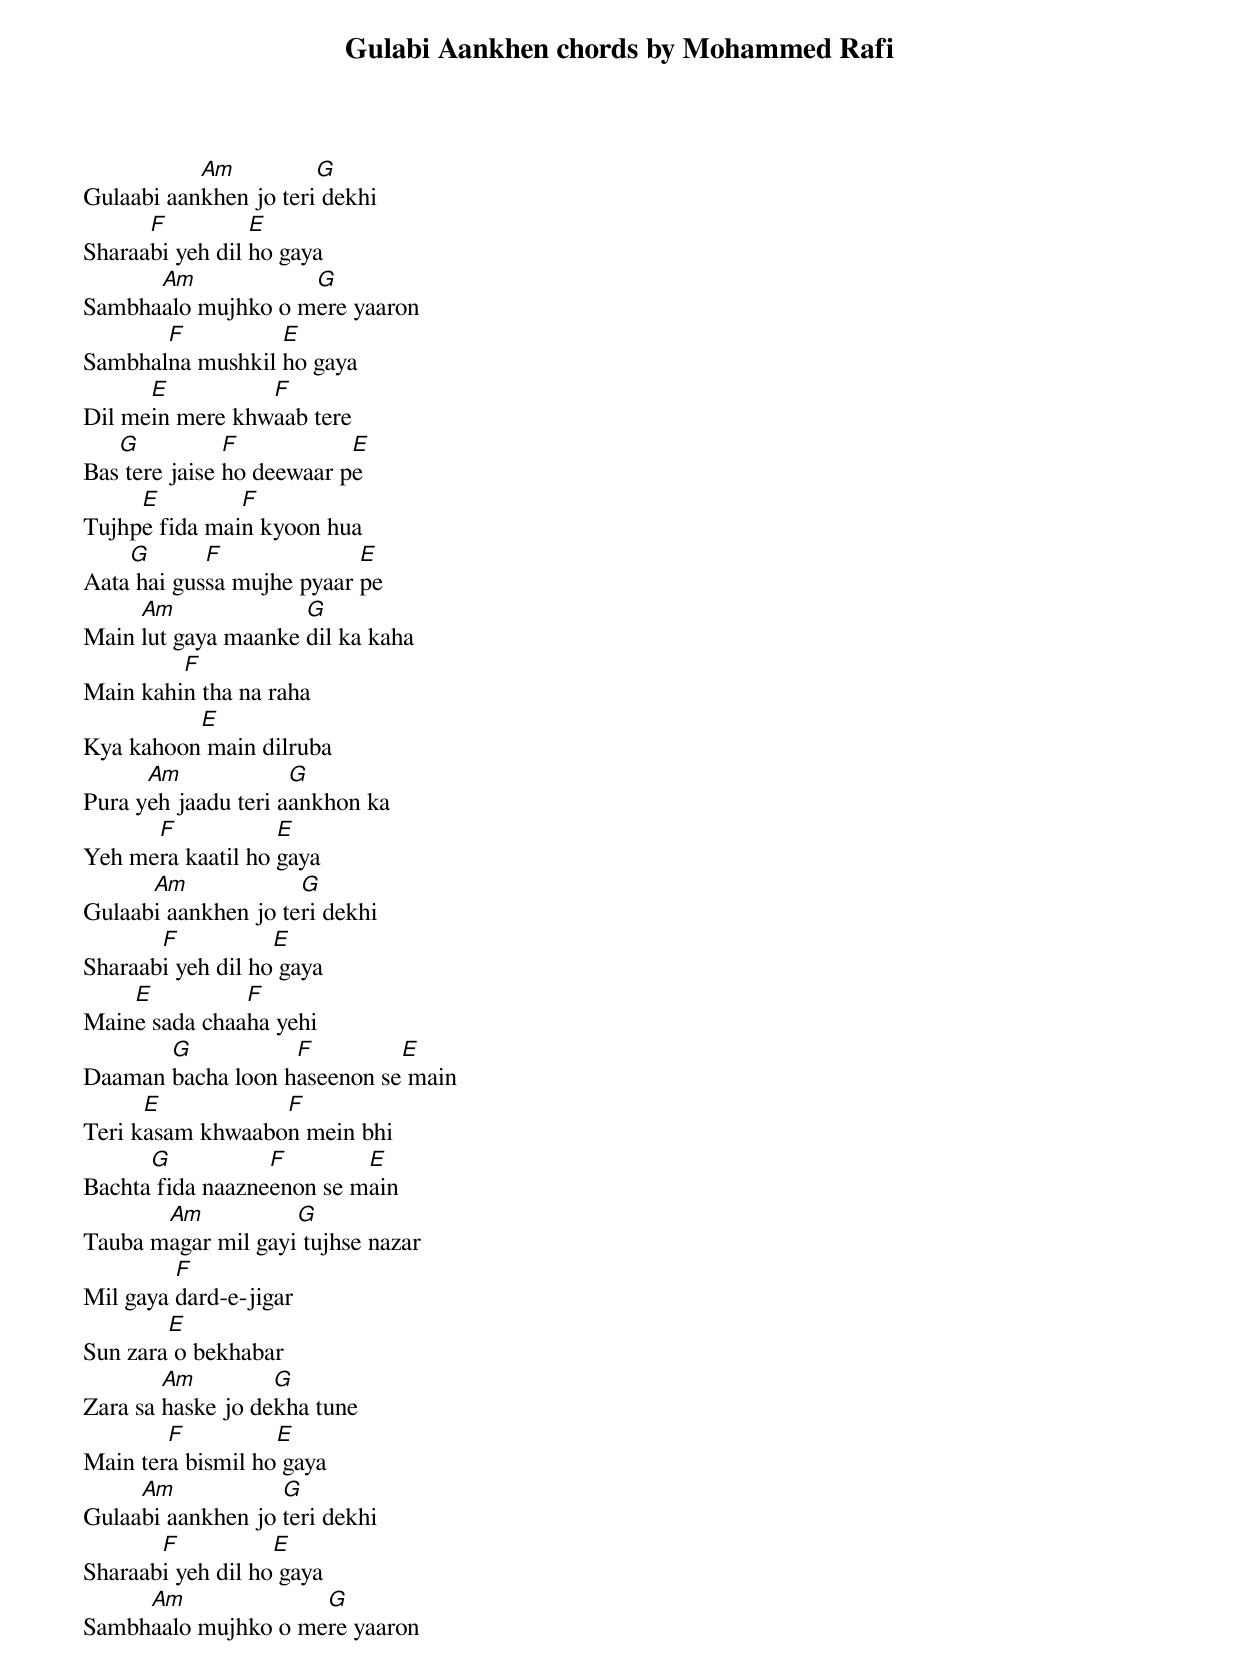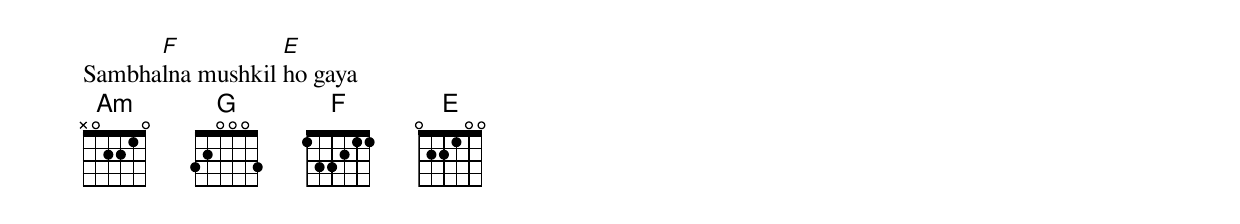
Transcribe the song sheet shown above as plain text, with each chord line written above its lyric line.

Gulabi Aankhen chords by Mohammed Rafi

           Am          G
Gulaabi aankhen jo teri dekhi
      F          E
Sharaabi yeh dil ho gaya
      Am            G
Sambhaalo mujhko o mere yaaron
       F          E
Sambhalna mushkil ho gaya
      E          F
Dil mein mere khwaab tere
   G           F           E
Bas tere jaise ho deewaar pe
     E         F
Tujhpe fida main kyoon hua
    G       F              E
Aata hai gussa mujhe pyaar pe
     Am              G
Main lut gaya maanke dil ka kaha
         F
Main kahin tha na raha
          E
Kya kahoon main dilruba
      Am             G
Pura yeh jaadu teri aankhon ka
      F            E
Yeh mera kaatil ho gaya
      Am             G
Gulaabi aankhen jo teri dekhi
       F           E
Sharaabi yeh dil ho gaya
    E          F
Maine sada chaaha yehi
       G           F         E
Daaman bacha loon haseenon se main
      E           F
Teri kasam khwaabon mein bhi
      G           F        E
Bachta fida naazneenon se main
       Am           G
Tauba magar mil gayi tujhse nazar
         F
Mil gaya dard-e-jigar
        E
Sun zara o bekhabar
        Am         G
Zara sa haske jo dekha tune
        F          E
Main tera bismil ho gaya
     Am            G
Gulaabi aankhen jo teri dekhi
       F           E
Sharaabi yeh dil ho gaya
     Am              G
Sambhaalo mujhko o mere yaaron
      F           E
Sambhalna mushkil ho gaya
